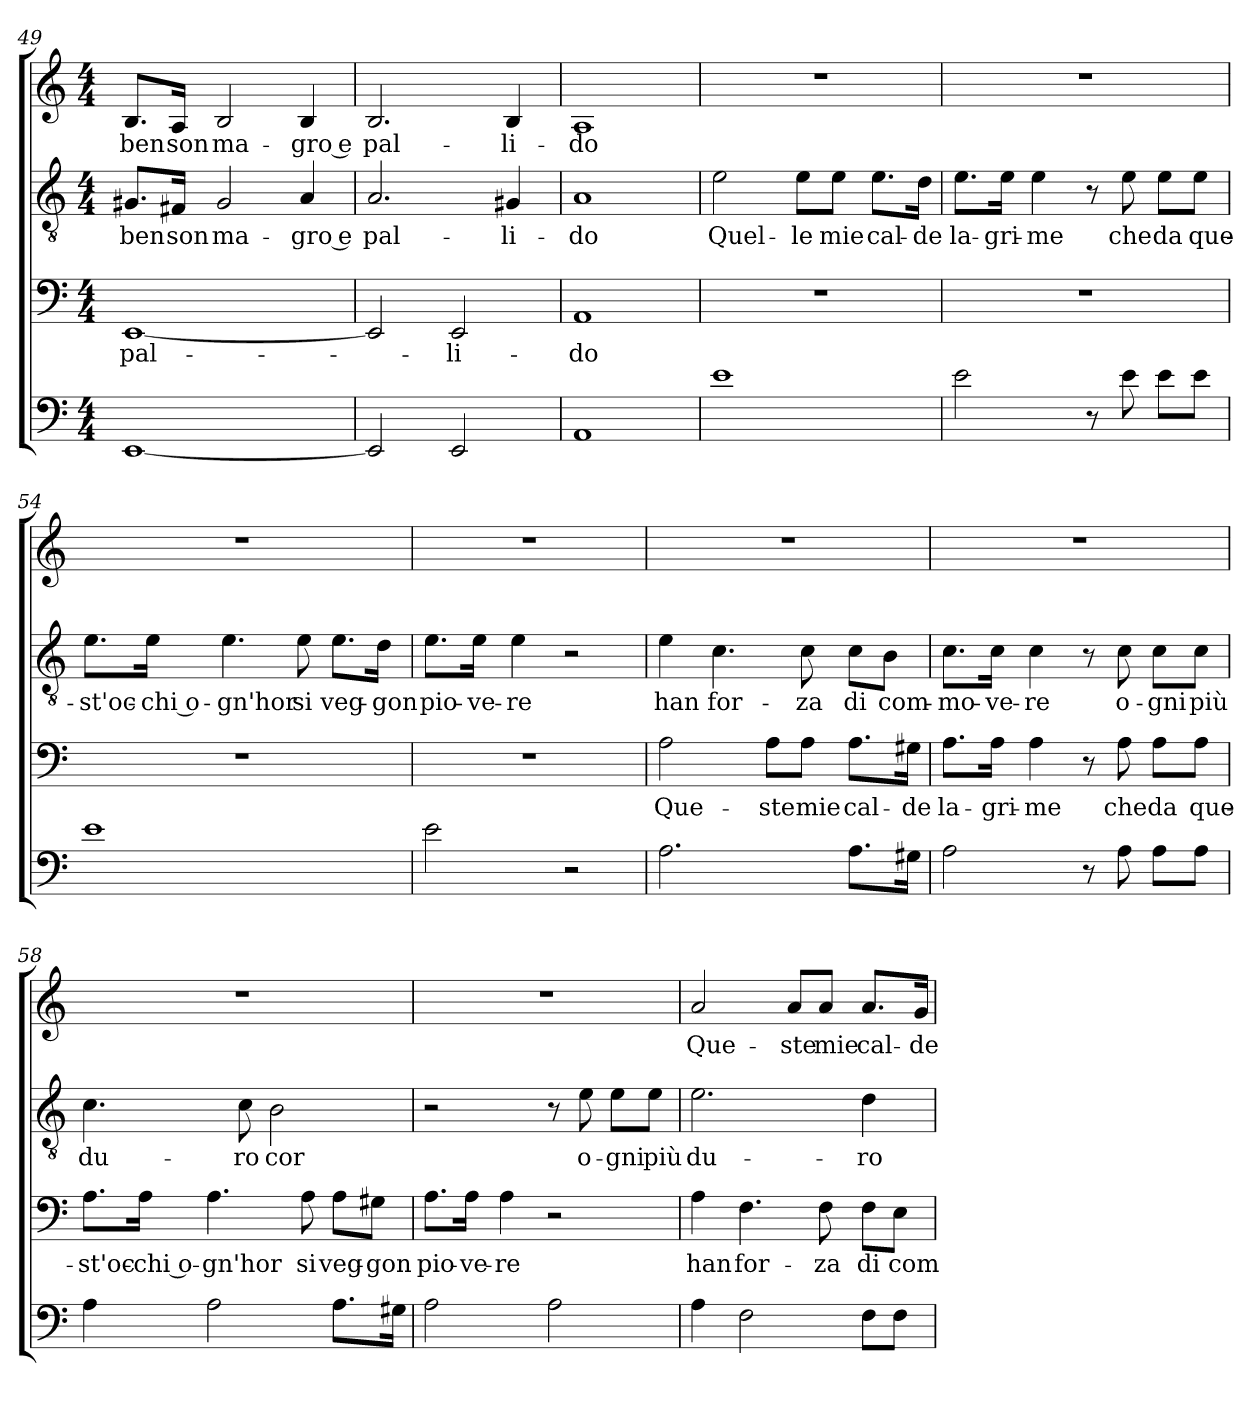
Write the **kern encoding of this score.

**kern	**kern	**text	**kern	**text	**kern	**text
*part4	*part3	*part3	*part2	*part2	*part1	*part1
*staff4	*staff3	*staff3	*staff2	*staff2	*staff1	*staff1
*clefF4	*clefF4	*	*clefGv2	*	*clefG2	*
*k[]	*k[]	*	*k[]	*	*k[]	*
*C:	*C:	*	*C:	*	*C:	*
*M4/4	*M4/4	*	*M4/4	*	*M4/4	*
=49	=49	=49	=49	=49	=49	=49
!	!	!LO:LY:b	!	!LO:LY:b	!	!LO:LY:b
[1EE	[1EE	pal-	8.G#X/L	ben	8.B/L	ben
!	!	!	!	!LO:LY:b	!	!LO:LY:b
.	.	.	16F#X/Jk	son	16A/Jk	son
!	!	!	!	!LO:LY:b	!	!LO:LY:b
.	.	.	2G#/	ma-	2B/	ma-
!	!	!	!	!LO:LY:b	!	!LO:LY:b
.	.	.	4A/	-gro e	4B/	-gro e
=50	=50	=50	=50	=50	=50	=50
!	!	!	!	!LO:LY:b	!	!LO:LY:b
2EE/]	2EE/]	.	2.A/	pal-	2.B/	pal-
!	!	!LO:LY:b	!	!	!	!
2EE/	2EE/	-li-	.	.	.	.
!	!	!	!	!LO:LY:b	!	!LO:LY:b
.	.	.	4G#X/	-li-	4B/	-li-
=51	=51	=51	=51	=51	=51	=51
!	!	!LO:LY:b	!	!LO:LY:b	!	!LO:LY:b
1AA	1AA	-do	1A	-do	1A	-do
=52	=52	=52	=52	=52	=52	=52
!	!	!	!	!LO:LY:b	!	!
1e	1r	.	2e\	Quel-	1r	.
!	!	!	!	!LO:LY:b	!	!
.	.	.	8e\L	-le	.	.
!	!	!	!	!LO:LY:b	!	!
.	.	.	8e\J	mie	.	.
!	!	!	!	!LO:LY:b	!	!
.	.	.	8.e\L	cal-	.	.
!	!	!	!	!LO:LY:b	!	!
.	.	.	16d\Jk	-de	.	.
!!LO:PB:g=z
=53	=53	=53	=53	=53	=53	=53
!	!	!	!	!LO:LY:b	!	!
2e\	1r	.	8.e\L	la-	1r	.
!	!	!	!	!LO:LY:b	!	!
.	.	.	16e\Jk	-gri-	.	.
!	!	!	!	!LO:LY:b	!	!
.	.	.	4e\	-me	.	.
8r	.	.	8r	.	.	.
!	!	!	!	!LO:LY:b	!	!
8e\	.	.	8e\	che	.	.
!	!	!	!	!LO:LY:b	!	!
8e\L	.	.	8e\L	da	.	.
!	!	!	!	!LO:LY:b	!	!
8e\J	.	.	8e\J	que-	.	.
=54	=54	=54	=54	=54	=54	=54
!	!	!	!	!LO:LY:b	!	!
1e	1r	.	8.e\L	-st'oc-	1r	.
!	!	!	!	!LO:LY:b	!	!
.	.	.	16e\Jk	-chi o-	.	.
!	!	!	!	!LO:LY:b	!	!
.	.	.	4.e\	-gn'hor	.	.
!	!	!	!	!LO:LY:b	!	!
.	.	.	8e\	si	.	.
!	!	!	!	!LO:LY:b	!	!
.	.	.	8.e\L	veg-	.	.
!	!	!	!	!LO:LY:b	!	!
.	.	.	16d\Jk	-gon	.	.
=55	=55	=55	=55	=55	=55	=55
!	!	!	!	!LO:LY:b	!	!
2e\	1r	.	8.e\L	pio-	1r	.
!	!	!	!	!LO:LY:b	!	!
.	.	.	16e\Jk	-ve-	.	.
!	!	!	!	!LO:LY:b	!	!
.	.	.	4e\	-re	.	.
2r	.	.	2r	.	.	.
=56	=56	=56	=56	=56	=56	=56
!	!	!LO:LY:b	!	!LO:LY:b	!	!
2.A\	2A\	Que-	4e\	han	1r	.
!	!	!	!	!LO:LY:b	!	!
.	.	.	4.c\	for-	.	.
!	!	!LO:LY:b	!	!	!	!
.	8A\L	-ste	.	.	.	.
!	!	!LO:LY:b	!	!LO:LY:b	!	!
.	8A\J	mie	8c\	-za	.	.
!	!	!LO:LY:b	!	!LO:LY:b	!	!
8.A\L	8.A\L	cal-	8c\L	di	.	.
!	!	!	!	!LO:LY:b	!	!
.	.	.	8B\J	com-	.	.
!	!	!LO:LY:b	!	!	!	!
16G#X\Jk	16G#X\Jk	-de	.	.	.	.
!!LO:LB:g=z
=57	=57	=57	=57	=57	=57	=57
!	!	!LO:LY:b	!	!LO:LY:b	!	!
2A\	8.A\L	la-	8.c\L	-mo-	1r	.
!	!	!LO:LY:b	!	!LO:LY:b	!	!
.	16A\Jk	-gri-	16c\Jk	-ve-	.	.
!	!	!LO:LY:b	!	!LO:LY:b	!	!
.	4A\	-me	4c\	-re	.	.
8r	8r	.	8r	.	.	.
!	!	!LO:LY:b	!	!LO:LY:b	!	!
8A\	8A\	che	8c\	o-	.	.
!	!	!LO:LY:b	!	!LO:LY:b	!	!
8A\L	8A\L	da	8c\L	-gni	.	.
!	!	!LO:LY:b	!	!LO:LY:b	!	!
8A\J	8A\J	que-	8c\J	più	.	.
=58	=58	=58	=58	=58	=58	=58
!	!	!LO:LY:b	!	!LO:LY:b	!	!
4A\	8.A\L	-st'oc-	4.c\	du-	1r	.
!	!	!LO:LY:b	!	!	!	!
.	16A\Jk	-chi o-	.	.	.	.
!	!	!LO:LY:b	!	!	!	!
2A\	4.A\	-gn'hor	.	.	.	.
!	!	!	!	!LO:LY:b	!	!
.	.	.	8c\	-ro	.	.
!	!	!	!	!LO:LY:b	!	!
.	.	.	2B\	cor	.	.
!	!	!LO:LY:b	!	!	!	!
.	8A\	si	.	.	.	.
!	!	!LO:LY:b	!	!	!	!
8.A\L	8A\L	veg-	.	.	.	.
!	!	!LO:LY:b	!	!	!	!
.	8G#X\J	-gon	.	.	.	.
16G#X\Jk	.	.	.	.	.	.
=59	=59	=59	=59	=59	=59	=59
!	!	!LO:LY:b	!	!	!	!
2A\	8.A\L	pio-	2r	.	1r	.
!	!	!LO:LY:b	!	!	!	!
.	16A\Jk	-ve-	.	.	.	.
!	!	!LO:LY:b	!	!	!	!
.	4A\	-re	.	.	.	.
2A\	2r	.	8r	.	.	.
!	!	!	!	!LO:LY:b	!	!
.	.	.	8e\	o-	.	.
!	!	!	!	!LO:LY:b	!	!
.	.	.	8e\L	-gni	.	.
!	!	!	!	!LO:LY:b	!	!
.	.	.	8e\J	più	.	.
=60	=60	=60	=60	=60	=60	=60
!	!	!LO:LY:b	!	!LO:LY:b	!	!LO:LY:b
4A\	4A\	han	2.e\	du-	2a/	Que-
!	!	!LO:LY:b	!	!	!	!
2F\	4.F\	for-	.	.	.	.
!	!	!	!	!	!	!LO:LY:b
.	.	.	.	.	8a/L	-ste
!	!	!LO:LY:b	!	!	!	!LO:LY:b
.	8F\	-za	.	.	8a/J	mie
!	!	!LO:LY:b	!	!LO:LY:b	!	!LO:LY:b
8F\L	8F\L	di	4d\	-ro	8.a/L	cal-
!	!	!LO:LY:b	!	!	!	!
8F\J	8E\J	com-	.	.	.	.
!	!	!	!	!	!	!LO:LY:b
.	.	.	.	.	16g/Jk	-de
=	=	=	=	=	=	=
*-	*-	*-	*-	*-	*-	*-
